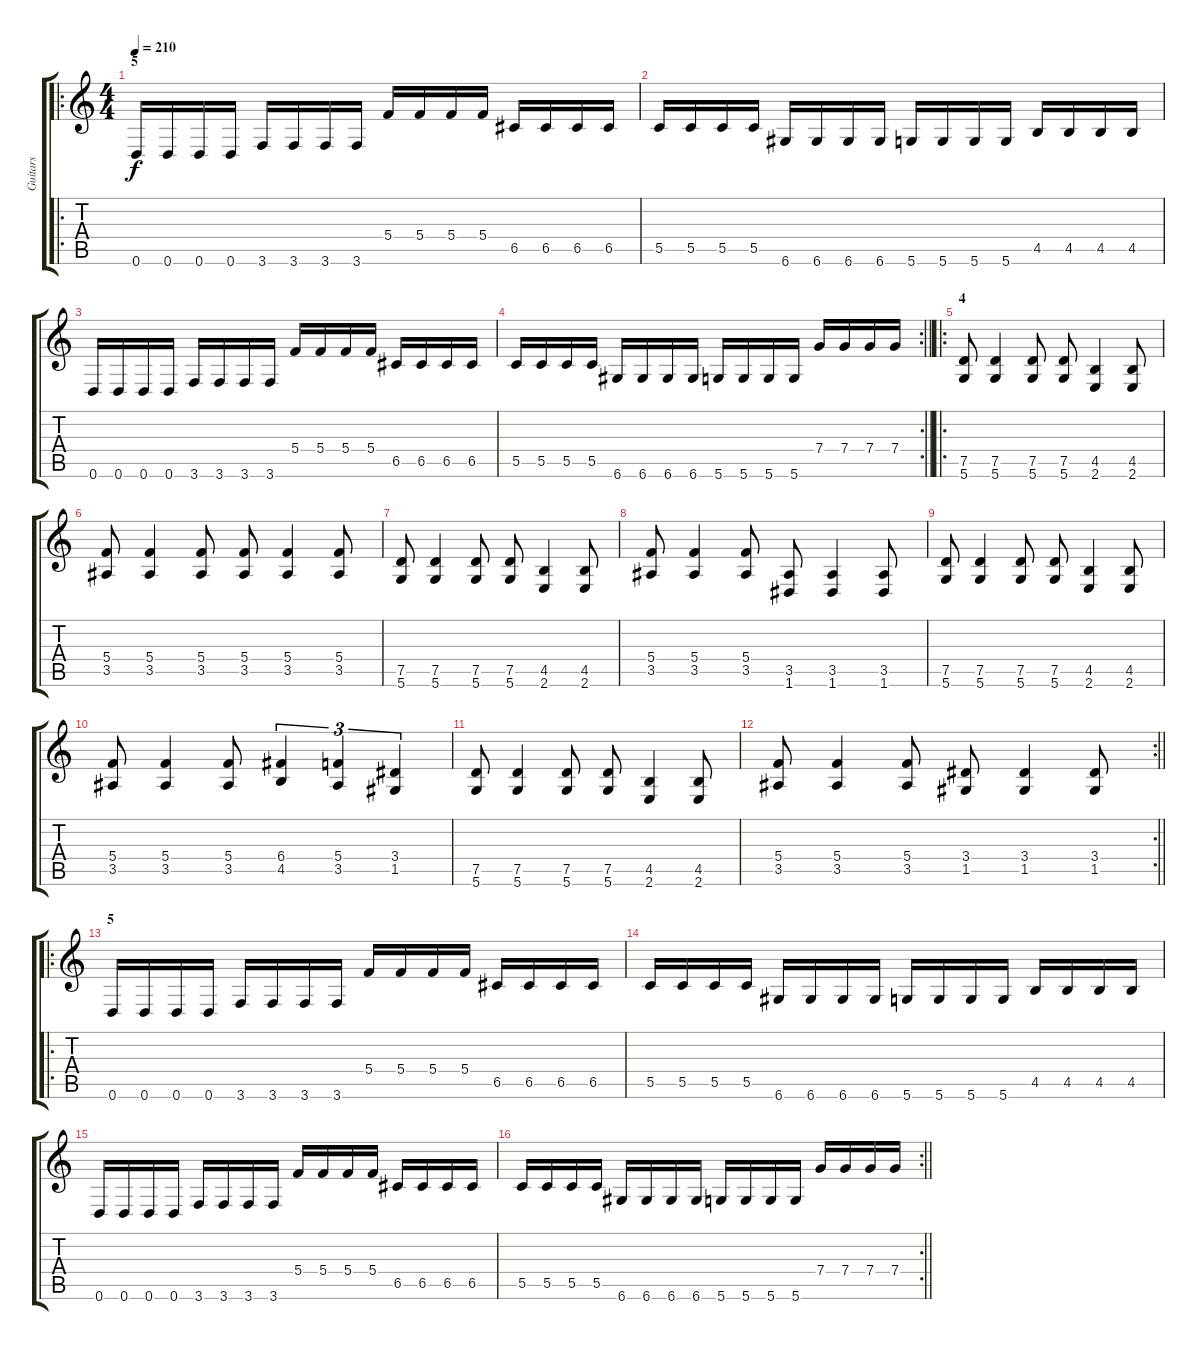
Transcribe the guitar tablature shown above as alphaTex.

\track ("Guitars" "Guitars") {instrument distortionguitar}
\staff {score tabs}
\tuning (D4 A3 F3 C3 G2 D2) {hide}
\ro
\ts (4 4)
\section ("" "5")
\tempo 210
\clef g2
\ks c
0.6.16{dy f} 0.6.16 0.6.16 0.6.16 3.6.16 3.6.16 3.6.16 3.6.16 5.4.16 5.4.16 5.4.16 5.4.16 6.5.16 6.5.16 6.5.16 6.5.16 |
5.5.16 5.5.16 5.5.16 5.5.16 6.6.16 6.6.16 6.6.16 6.6.16 5.6.16 5.6.16 5.6.16 5.6.16 4.5.16 4.5.16 4.5.16 4.5.16 |
0.6.16 0.6.16 0.6.16 0.6.16 3.6.16 3.6.16 3.6.16 3.6.16 5.4.16 5.4.16 5.4.16 5.4.16 6.5.16 6.5.16 6.5.16 6.5.16 |
\rc 2
\barLineRight lightlight
5.5.16 5.5.16 5.5.16 5.5.16 6.6.16 6.6.16 6.6.16 6.6.16 5.6.16 5.6.16 5.6.16 5.6.16 7.4.16 7.4.16 7.4.16 7.4.16 |
\ro
\section ("" "4")
(7.5 5.6).8 (7.5 5.6).4 (7.5 5.6).8 (7.5 5.6).8 (4.5 2.6).4 (4.5 2.6).8 |
(5.4 3.5).8 (5.4 3.5).4 (5.4 3.5).8 (5.4 3.5).8 (5.4 3.5).4 (5.4 3.5).8 |
(7.5 5.6).8 (7.5 5.6).4 (7.5 5.6).8 (7.5 5.6).8 (4.5 2.6).4 (4.5 2.6).8 |
(5.4 3.5).8 (5.4 3.5).4 (5.4 3.5).8 (3.5 1.6).8 (3.5 1.6).4 (3.5 1.6).8 |
(7.5 5.6).8 (7.5 5.6).4 (7.5 5.6).8 (7.5 5.6).8 (4.5 2.6).4 (4.5 2.6).8 |
(5.4 3.5).8 (5.4 3.5).4 (5.4 3.5).8 (6.4 4.5).4{tu (3 2)} (5.4 3.5).4{tu (3 2)} (3.4 1.5).4{tu (3 2)} |
(7.5 5.6).8 (7.5 5.6).4 (7.5 5.6).8 (7.5 5.6).8 (4.5 2.6).4 (4.5 2.6).8 |
\rc 2
\barLineRight lightlight
(5.4 3.5).8 (5.4 3.5).4 (5.4 3.5).8 (3.4 1.5).8 (3.4 1.5).4 (3.4 1.5).8 |
\ro
\section ("" "5")
0.6.16 0.6.16 0.6.16 0.6.16 3.6.16 3.6.16 3.6.16 3.6.16 5.4.16 5.4.16 5.4.16 5.4.16 6.5.16 6.5.16 6.5.16 6.5.16 |
5.5.16 5.5.16 5.5.16 5.5.16 6.6.16 6.6.16 6.6.16 6.6.16 5.6.16 5.6.16 5.6.16 5.6.16 4.5.16 4.5.16 4.5.16 4.5.16 |
0.6.16 0.6.16 0.6.16 0.6.16 3.6.16 3.6.16 3.6.16 3.6.16 5.4.16 5.4.16 5.4.16 5.4.16 6.5.16 6.5.16 6.5.16 6.5.16 |
\rc 2
\barLineRight lightlight
5.5.16 5.5.16 5.5.16 5.5.16 6.6.16 6.6.16 6.6.16 6.6.16 5.6.16 5.6.16 5.6.16 5.6.16 7.4.16 7.4.16 7.4.16 7.4.16
